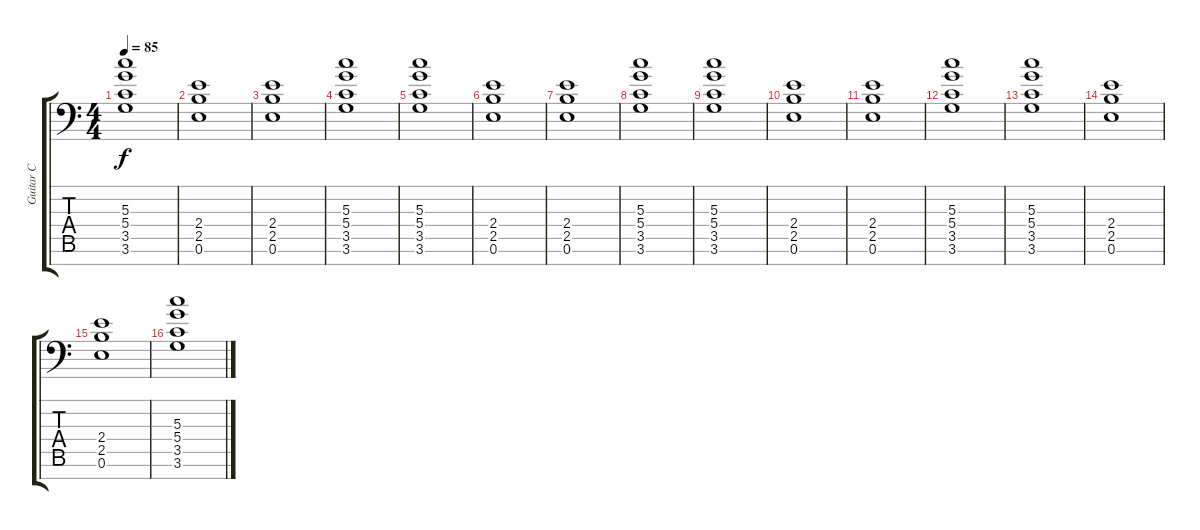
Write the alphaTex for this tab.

\track ("Guitar C" "Guitar C") {instrument distortionguitar}
\staff {score tabs}
\tuning (E4 B3 G3 D3 A2 E2 C-1) {hide}
\ts (4 4)
\tempo 85
\clef f4
\ks c
(5.3 5.4 3.5 3.6).1{dy f} |
(2.4 2.5 0.6).1 |
(2.4 2.5 0.6).1 |
(5.3 5.4 3.5 3.6).1 |
(5.3 5.4 3.5 3.6).1 |
(2.4 2.5 0.6).1{volume 10} |
(2.4 2.5 0.6).1 |
(5.3 5.4 3.5 3.6).1 |
(5.3 5.4 3.5 3.6).1{volume 7} |
(2.4 2.5 0.6).1 |
(2.4 2.5 0.6).1 |
(5.3 5.4 3.5 3.6).1{volume 5} |
(5.3 5.4 3.5 3.6).1 |
(2.4 2.5 0.6).1 |
(2.4 2.5 0.6).1{volume 0} |
(5.3 5.4 3.5 3.6).1
